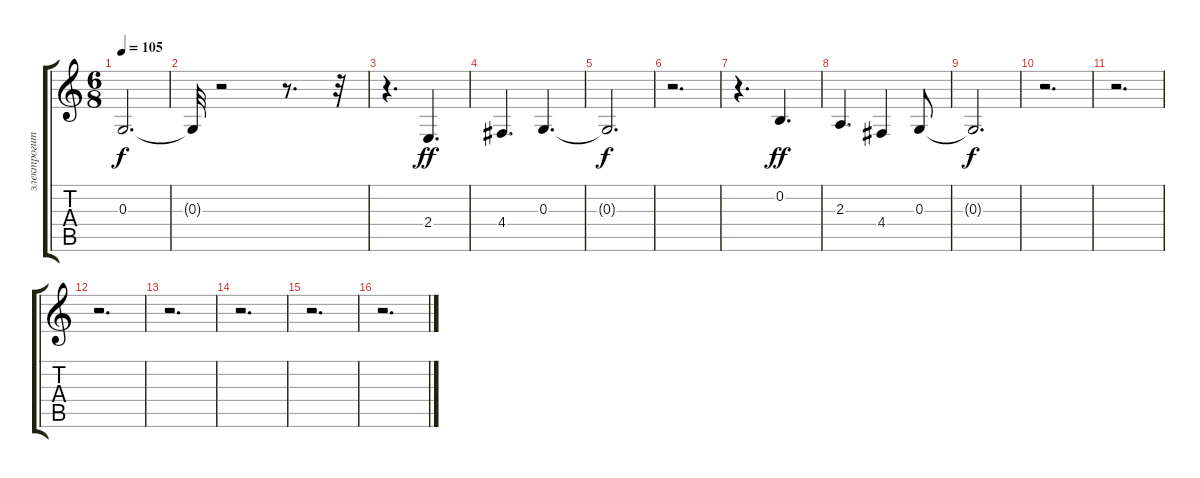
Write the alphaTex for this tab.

\track ("электрогитара" "электрогит") {instrument altosax}
\staff {score tabs}
\tuning (E4 B3 G3 D3 A2 E2) {hide}
\ts (6 8)
\tempo 105
\clef g2
\ks c
0.3{t}.2{d dy f} |
0.3{t}.32 r.2 r.8{d} r.32 |
r.4{d} 2.4.4{d dy ff} |
4.4.4{d} 0.3.4{d} |
0.3{t}.2{d dy f} |
r.2{d} |
r.4{d} 0.2.4{d dy ff} |
2.3.4{d} 4.4.4 0.3.8 |
0.3{t}.2{d dy f} |
r.2{d} |
r.2{d} |
r.2{d} |
r.2{d} |
r.2{d} |
r.2{d} |
r.2{d}
